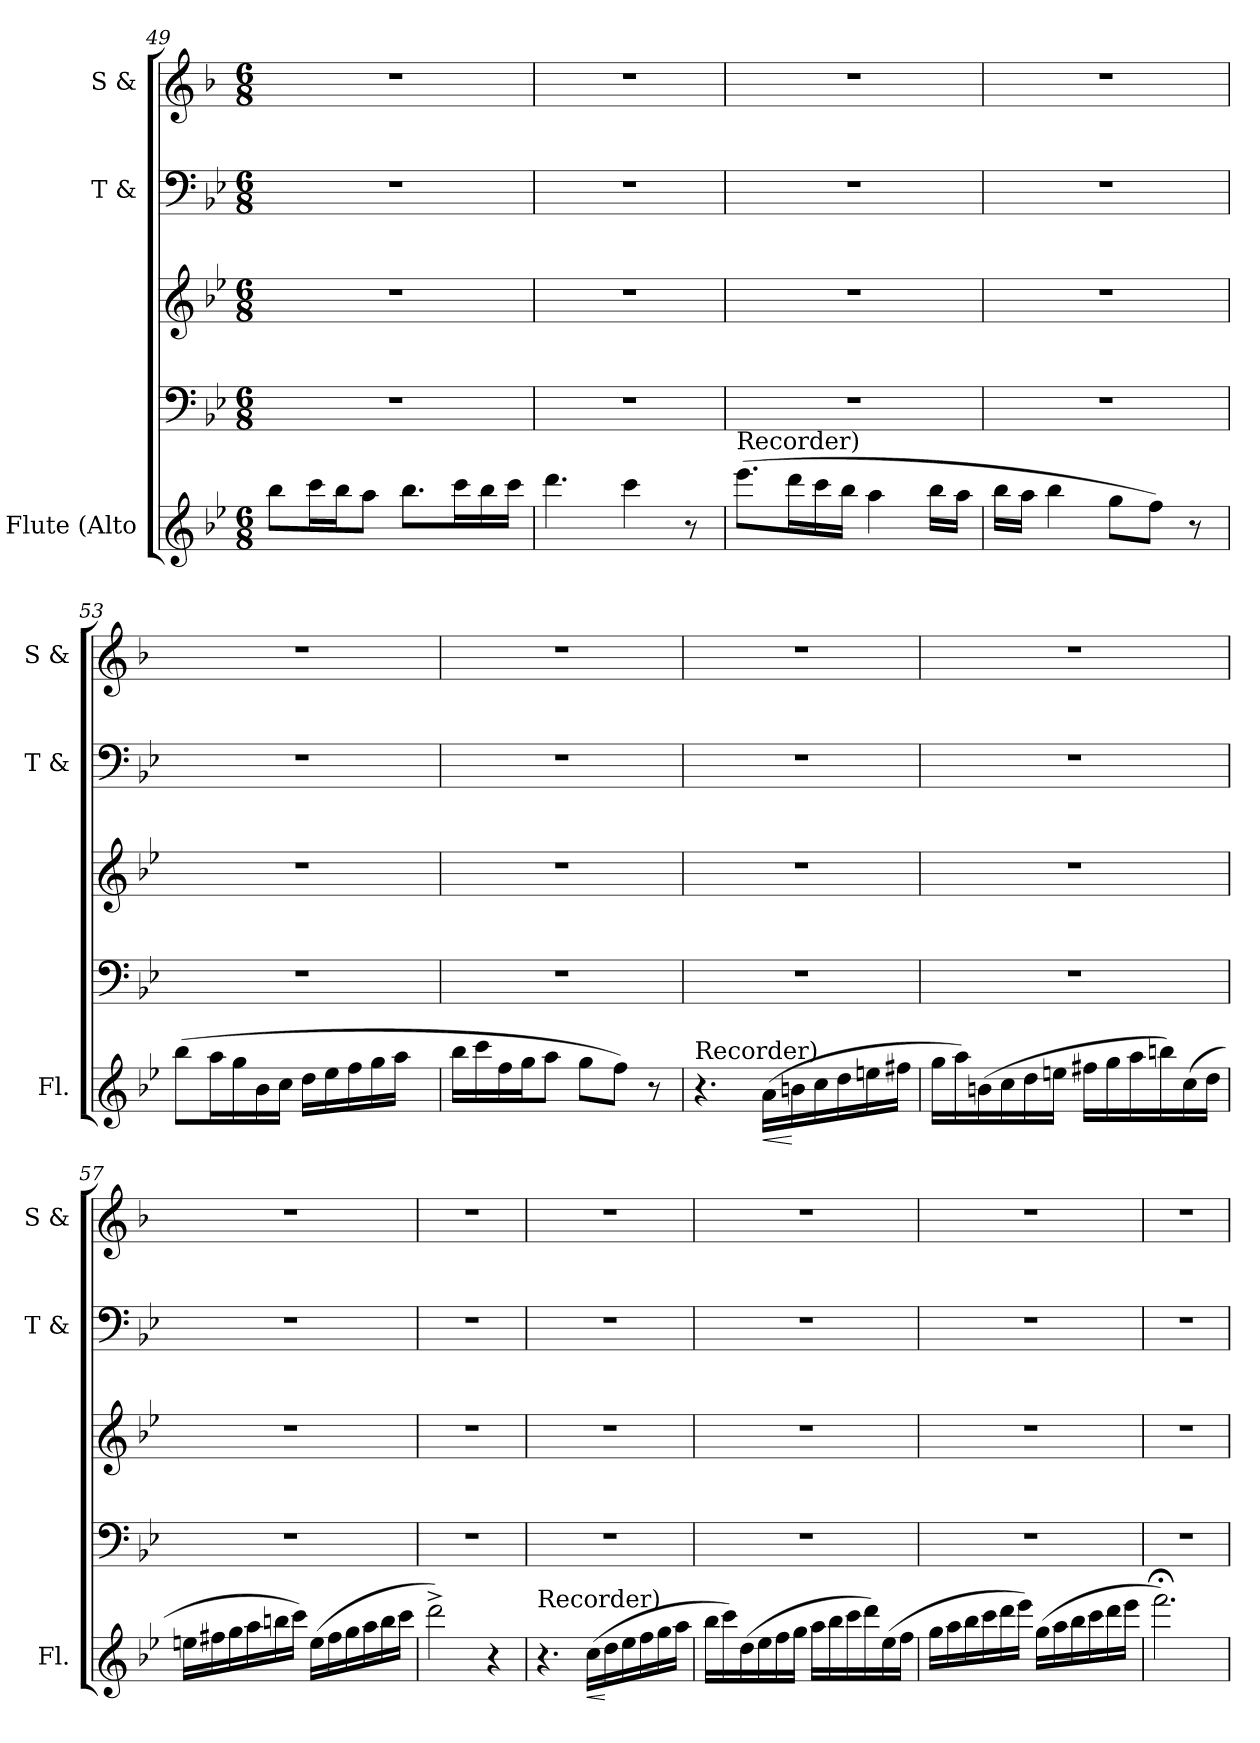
**kern	**dynam	**kern	**kern	**kern	**kern
*part5	*part5	*part4	*part3	*part2	*part1
*staff5	*staff5	*staff4	*staff3	*staff2	*staff1
*I"Flute (Alto	*	*	*	*I"T &	*I"S &
*I'Fl.	*	*	*	*I'T &	*I'S &
*clefG2	*	*clefF4	*clefG2	*clefF4	*clefG2
*k[b-e-]	*	*k[b-e-]	*k[b-e-]	*k[b-e-]	*k[b-]
*B-:	*	*B-:	*B-:	*B-:	*F:
*M6/8	*	*M6/8	*M6/8	*M6/8	*M6/8
=49	=49	=49	=49	=49	=49
8bb-\L	.	2.r	2.r	2.r	2.r
16ccc\L	.	.	.	.	.
16bb-\J	.	.	.	.	.
8aa\J	.	.	.	.	.
8.bb-\L	.	.	.	.	.
16ccc\L	.	.	.	.	.
16bb-\	.	.	.	.	.
16ccc\JJ	.	.	.	.	.
=50	=50	=50	=50	=50	=50
4.ddd\	.	2.r	2.r	2.r	2.r
4ccc\	.	.	.	.	.
8r	.	.	.	.	.
!!LO:LB:g=z
=51	=51	=51	=51	=51	=51
!LO:TX:a:t=Recorder)	!	!	!	!	!
(<8.eee-\L	.	2.r	2.r	2.r	2.r
16ddd\L	.	.	.	.	.
16ccc\	.	.	.	.	.
16bb-\JJ	.	.	.	.	.
4aa\	.	.	.	.	.
16bb-\LL	.	.	.	.	.
16aa\JJ	.	.	.	.	.
=52	=52	=52	=52	=52	=52
16bb-\LL	.	2.r	2.r	2.r	2.r
16aa\JJ	.	.	.	.	.
4bb-\	.	.	.	.	.
8gg\L	.	.	.	.	.
8ff\J)	.	.	.	.	.
8r	.	.	.	.	.
=53	=53	=53	=53	=53	=53
(<8bb-\L	.	2.r	2.r	2.r	2.r
16aa\L	.	.	.	.	.
16gg\	.	.	.	.	.
16b-\	.	.	.	.	.
16cc\JJ	.	.	.	.	.
16dd\LL	.	.	.	.	.
16ee-\	.	.	.	.	.
16ff\	.	.	.	.	.
16gg\	.	.	.	.	.
16aa\JJ	.	.	.	.	.
16ryy	.	.	.	.	.
=54	=54	=54	=54	=54	=54
16bb-\LL	.	2.r	2.r	2.r	2.r
16ccc\	.	.	.	.	.
16ff\	.	.	.	.	.
16gg\J	.	.	.	.	.
8aa\J	.	.	.	.	.
8gg\L	.	.	.	.	.
8ff\J)	.	.	.	.	.
8r	.	.	.	.	.
!!LO:LB:g=z
=55	=55	=55	=55	=55	=55
!LO:TX:a:t=Recorder)	!	!	!	!	!
4.r	.	2.r	2.r	2.r	2.r
!	!LO:HP:b	!	!	!	!
(>16a\LL	<	.	.	.	.
16bn\	[	.	.	.	.
16cc\	.	.	.	.	.
16dd\	.	.	.	.	.
16een\	.	.	.	.	.
16ff#X\JJ	.	.	.	.	.
=56	=56	=56	=56	=56	=56
16gg\LL	.	2.r	2.r	2.r	2.r
16aa\)	.	.	.	.	.
(>16bn\	.	.	.	.	.
16cc\	.	.	.	.	.
16dd\	.	.	.	.	.
16een\JJ	.	.	.	.	.
16ff#X\LL	.	.	.	.	.
16gg\	.	.	.	.	.
16aa\	.	.	.	.	.
16bbn\)	.	.	.	.	.
(>16cc\	.	.	.	.	.
16dd\JJ	.	.	.	.	.
=57	=57	=57	=57	=57	=57
16een\LL	.	2.r	2.r	2.r	2.r
16ff#X\	.	.	.	.	.
16gg\	.	.	.	.	.
16aa\	.	.	.	.	.
16bbn\	.	.	.	.	.
16ccc\JJ)	.	.	.	.	.
(>16ee\LL	.	.	.	.	.
16ff#\	.	.	.	.	.
16gg\	.	.	.	.	.
16aa\	.	.	.	.	.
16bb\	.	.	.	.	.
16ccc\JJ	.	.	.	.	.
=58	=58	=58	=58	=58	=58
2ddd^>\)	.	2.r	2.r	2.r	2.r
4r	.	.	.	.	.
!!LO:LB:g=z
=59	=59	=59	=59	=59	=59
!LO:TX:a:t=Recorder)	!	!	!	!	!
4.r	.	2.r	2.r	2.r	2.r
!	!LO:HP:b	!	!	!	!
(>16cc\LL	<	.	.	.	.
16dd\	[	.	.	.	.
16ee-\	.	.	.	.	.
16ff\	.	.	.	.	.
16gg\	.	.	.	.	.
16aa\JJ	.	.	.	.	.
=60	=60	=60	=60	=60	=60
16bb-\LL	.	2.r	2.r	2.r	2.r
16ccc\)	.	.	.	.	.
(>16dd\	.	.	.	.	.
16ee-\	.	.	.	.	.
16ff\	.	.	.	.	.
16gg\JJ	.	.	.	.	.
16aa\LL	.	.	.	.	.
16bb-\	.	.	.	.	.
16ccc\	.	.	.	.	.
16ddd\)	.	.	.	.	.
(>16ee-\	.	.	.	.	.
16ff\JJ	.	.	.	.	.
=61	=61	=61	=61	=61	=61
16gg\LL	.	2.r	2.r	2.r	2.r
16aa\	.	.	.	.	.
16bb-\	.	.	.	.	.
16ccc\	.	.	.	.	.
16ddd\	.	.	.	.	.
16eee-\JJ)	.	.	.	.	.
(>16gg\LL	.	.	.	.	.
16aa\	.	.	.	.	.
16bb-\	.	.	.	.	.
16ccc\	.	.	.	.	.
16ddd\	.	.	.	.	.
16eee-\JJ	.	.	.	.	.
=62	=62	=62	=62	=62	=62
2.fff;<\)	.	2.r	2.r	2.r	2.r
=	=	=	=	=	=
*-	*-	*-	*-	*-	*-
